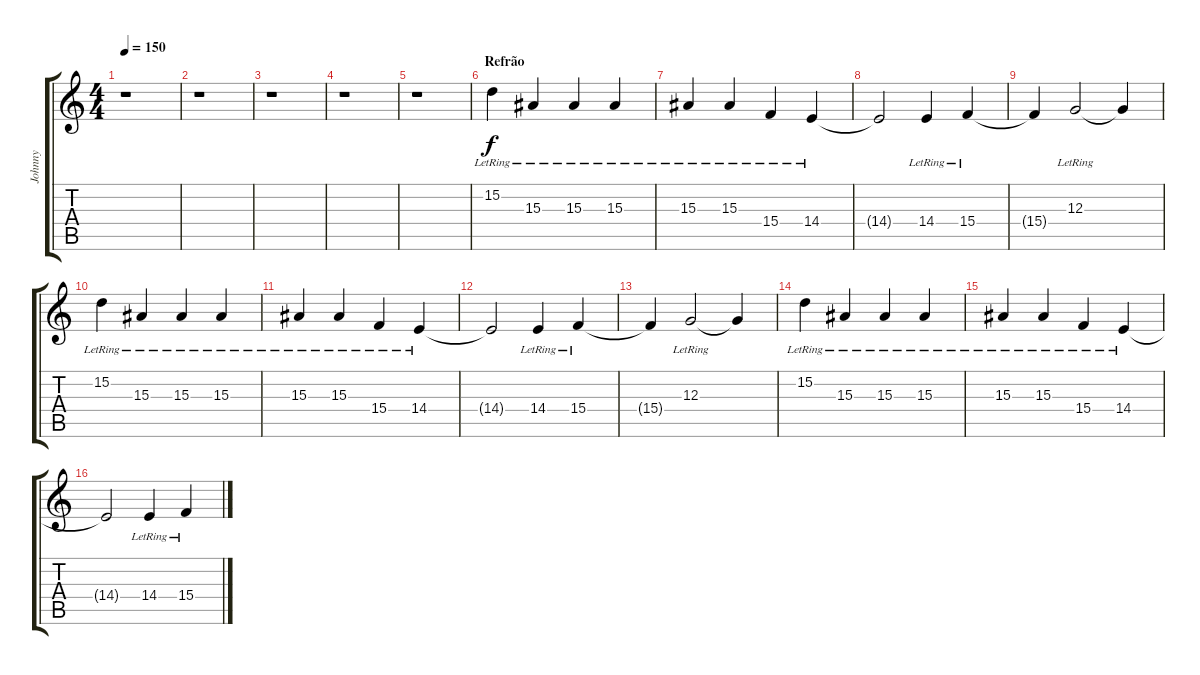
\track ("Johnny" "Johnny") {instrument xylophone}
\staff {score tabs}
\tuning (E4 B3 G3 D3 A2 E2) {hide}
\ts (4 4)
\tempo 150
\clef g2
\ks c
r.1{dy f} |
r.1 |
r.1 |
r.1 |
r.1 |
\section ("" "Refrão")
15.2{lr}.4 15.3{lr}.4 15.3{lr}.4 15.3{lr}.4 |
15.3{lr}.4 15.3{lr}.4 15.4{lr}.4 14.4{lr}.4 |
14.4{t}.2 14.4{lr}.4 15.4{lr}.4 |
15.4{t}.4 12.3{lr}.2 12.3{t}.4 |
15.2{lr}.4 15.3{lr}.4 15.3{lr}.4 15.3{lr}.4 |
15.3{lr}.4 15.3{lr}.4 15.4{lr}.4 14.4{lr}.4 |
14.4{t}.2 14.4{lr}.4 15.4{lr}.4 |
15.4{t}.4 12.3{lr}.2 12.3{t}.4 |
15.2{lr}.4 15.3{lr}.4 15.3{lr}.4 15.3{lr}.4 |
15.3{lr}.4 15.3{lr}.4 15.4{lr}.4 14.4{lr}.4 |
14.4{t}.2 14.4{lr}.4 15.4{lr}.4
